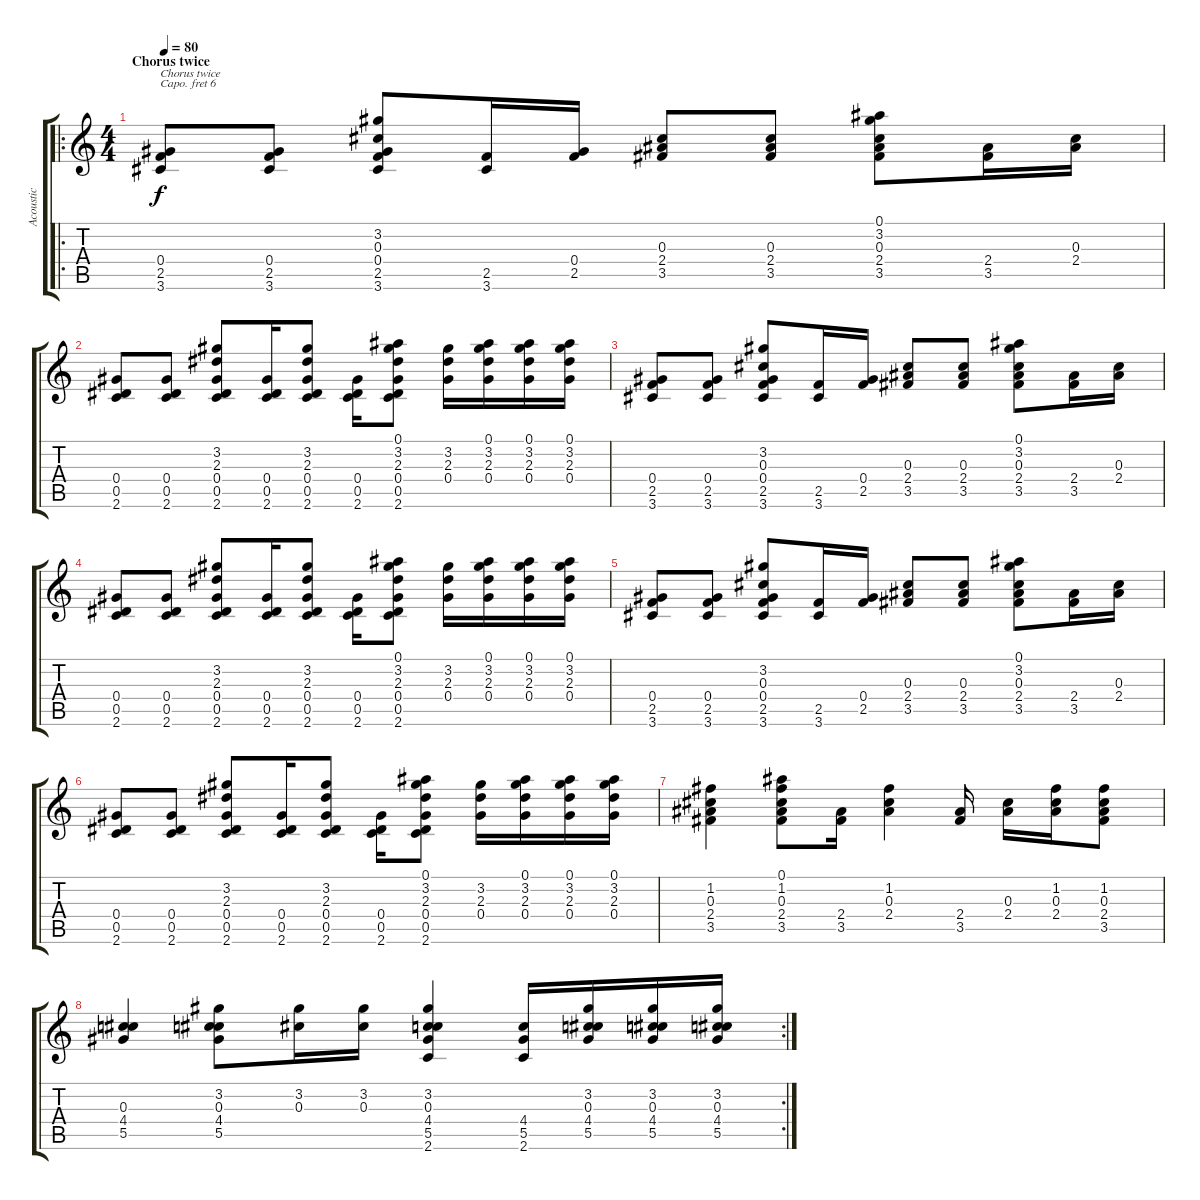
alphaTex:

\track ("Acoustic" "Acoustic") {instrument acousticguitarnylon}
\staff {score tabs}
\capo 6
\tuning (E4 B3 G3 D3 A2 E2) {hide}
\ro
\ts (4 4)
\section ("" "Chorus twice")
\tempo 80
\clef g2
\ks c
(0.4 2.5 3.6).8{txt "Chorus twice" dy f} (0.4 2.5 3.6).8 (3.2 0.3 0.4 2.5 3.6).8 (2.5 3.6).16 (0.4 2.5).16 (0.3 2.4 3.5).8 (0.3 2.4 3.5).8 (0.1 3.2 0.3 2.4 3.5).8 (2.4 3.5).16 (0.3 2.4).16 |
(0.4 0.5 2.6).8 (0.4 0.5 2.6).8 (3.2 2.3 0.4 0.5 2.6).8 (0.4 0.5 2.6).16 (3.2 2.3 0.4 0.5 2.6).8 (0.4 0.5 2.6).16 (0.1 3.2 2.3 0.4 0.5 2.6).8 (3.2 2.3 0.4).16 (0.1 3.2 2.3 0.4).16 (0.1 3.2 2.3 0.4).16 (0.1 3.2 2.3 0.4).16 |
(0.4 2.5 3.6).8 (0.4 2.5 3.6).8 (3.2 0.3 0.4 2.5 3.6).8 (2.5 3.6).16 (0.4 2.5).16 (0.3 2.4 3.5).8 (0.3 2.4 3.5).8 (0.1 3.2 0.3 2.4 3.5).8 (2.4 3.5).16 (0.3 2.4).16 |
(0.4 0.5 2.6).8 (0.4 0.5 2.6).8 (3.2 2.3 0.4 0.5 2.6).8 (0.4 0.5 2.6).16 (3.2 2.3 0.4 0.5 2.6).8 (0.4 0.5 2.6).16 (0.1 3.2 2.3 0.4 0.5 2.6).8 (3.2 2.3 0.4).16 (0.1 3.2 2.3 0.4).16 (0.1 3.2 2.3 0.4).16 (0.1 3.2 2.3 0.4).16 |
(0.4 2.5 3.6).8 (0.4 2.5 3.6).8 (3.2 0.3 0.4 2.5 3.6).8 (2.5 3.6).16 (0.4 2.5).16 (0.3 2.4 3.5).8 (0.3 2.4 3.5).8 (0.1 3.2 0.3 2.4 3.5).8 (2.4 3.5).16 (0.3 2.4).16 |
(0.4 0.5 2.6).8 (0.4 0.5 2.6).8 (3.2 2.3 0.4 0.5 2.6).8 (0.4 0.5 2.6).16 (3.2 2.3 0.4 0.5 2.6).8 (0.4 0.5 2.6).16 (0.1 3.2 2.3 0.4 0.5 2.6).8 (3.2 2.3 0.4).16 (0.1 3.2 2.3 0.4).16 (0.1 3.2 2.3 0.4).16 (0.1 3.2 2.3 0.4).16 |
(1.2 0.3 2.4 3.5).4 (0.1 1.2 0.3 2.4 3.5).8 (2.4 3.5).16 (1.2 0.3 2.4).4 (2.4 3.5).16 (0.3 2.4).16 (1.2 0.3 2.4).16 (1.2 0.3 2.4 3.5).8 |
\rc 2
(0.3 4.4 5.5).4 (3.2 0.3 4.4 5.5).8 (3.2 0.3).16 (3.2 0.3).16 (3.2 0.3 4.4 5.5 2.6).4 (4.4 5.5 2.6).16 (3.2 0.3 4.4 5.5).16 (3.2 0.3 4.4 5.5).16 (3.2 0.3 4.4 5.5).16
